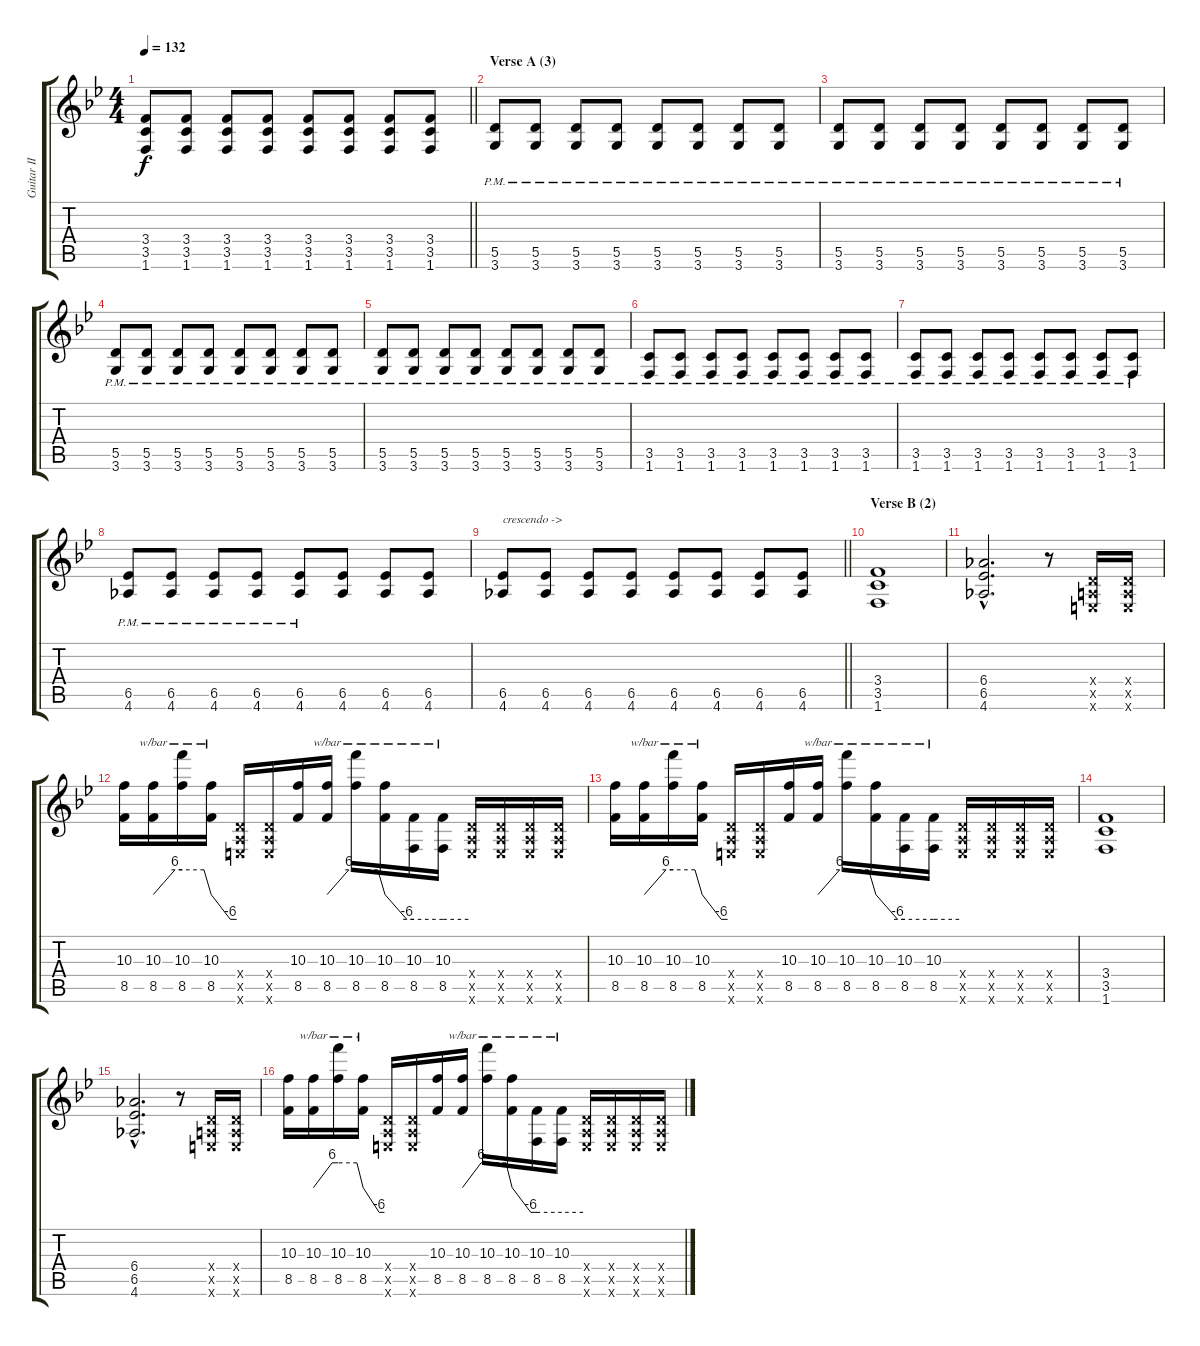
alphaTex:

\track ("Guitar II (Aiji)" "Guitar II ") {instrument distortionguitar}
\staff {score tabs}
\tuning (E4 B3 G3 D3 A2 E2) {hide}
\ts (4 4)
\tempo 132
\clef g2
\barLineRight lightlight
\ks bb
(3.4 3.5 1.6).8{dy f} (3.4 3.5 1.6).8 (3.4 3.5 1.6).8 (3.4 3.5 1.6).8 (3.4 3.5 1.6).8 (3.4 3.5 1.6).8 (3.4 3.5 1.6).8 (3.4 3.5 1.6).8 |
\section ("" "Verse A (3)")
(5.5{pm} 3.6{pm}).8 (5.5{pm} 3.6{pm}).8 (5.5{pm} 3.6{pm}).8 (5.5{pm} 3.6{pm}).8 (5.5{pm} 3.6{pm}).8 (5.5{pm} 3.6{pm}).8 (5.5{pm} 3.6{pm}).8 (5.5{pm} 3.6{pm}).8 |
(5.5{pm} 3.6{pm}).8 (5.5{pm} 3.6{pm}).8 (5.5{pm} 3.6{pm}).8 (5.5{pm} 3.6{pm}).8 (5.5{pm} 3.6{pm}).8 (5.5{pm} 3.6{pm}).8 (5.5{pm} 3.6{pm}).8 (5.5{pm} 3.6{pm}).8 |
(5.5{pm} 3.6{pm}).8 (5.5{pm} 3.6{pm}).8 (5.5{pm} 3.6{pm}).8 (5.5{pm} 3.6{pm}).8 (5.5{pm} 3.6{pm}).8 (5.5{pm} 3.6{pm}).8 (5.5{pm} 3.6{pm}).8 (5.5{pm} 3.6{pm}).8 |
(5.5{pm} 3.6{pm}).8 (5.5{pm} 3.6{pm}).8 (5.5{pm} 3.6{pm}).8 (5.5{pm} 3.6{pm}).8 (5.5{pm} 3.6{pm}).8 (5.5{pm} 3.6{pm}).8 (5.5{pm} 3.6{pm}).8 (5.5{pm} 3.6{pm}).8 |
(3.5{pm} 1.6{pm}).8 (3.5{pm} 1.6{pm}).8 (3.5{pm} 1.6{pm}).8 (3.5{pm} 1.6{pm}).8 (3.5{pm} 1.6{pm}).8 (3.5{pm} 1.6{pm}).8 (3.5{pm} 1.6{pm}).8 (3.5{pm} 1.6{pm}).8 |
(3.5{pm} 1.6{pm}).8 (3.5{pm} 1.6{pm}).8 (3.5{pm} 1.6{pm}).8 (3.5{pm} 1.6{pm}).8 (3.5{pm} 1.6{pm}).8 (3.5{pm} 1.6{pm}).8 (3.5{pm} 1.6{pm}).8 (3.5{pm} 1.6{pm}).8 |
(6.5{pm} 4.6{pm}).8 (6.5{pm} 4.6{pm}).8 (6.5{pm} 4.6{pm}).8 (6.5{pm} 4.6{pm}).8 (6.5{pm} 4.6{pm}).8 (6.5 4.6).8 (6.5 4.6).8 (6.5 4.6).8 |
\barLineRight lightlight
(6.5 4.6).8{txt "crescendo ->"} (6.5 4.6).8 (6.5 4.6).8 (6.5 4.6).8 (6.5 4.6).8 (6.5 4.6).8 (6.5 4.6).8 (6.5 4.6).8 |
\section ("" "Verse B (2)")
(3.4 3.5 1.6).1 |
(6.4{hac} 6.5{hac} 4.6{hac}).2{d} r.8 (0.4{x} 0.5{x} 0.6{x}).16 (0.4{x} 0.5{x} 0.6{x}).16 |
(10.3 8.5).16 (10.3 8.5).16{tbe (custom default 0 0 45 24 60 24)} (10.3 8.5).16{tbe (custom default 0 24 45 24 60 0)} (10.3 8.5).16{tbe (custom default 0 0 45 -24 60 -24)} (0.4{x} 0.5{x} 0.6{x}).16 (0.4{x} 0.5{x} 0.6{x}).16 (10.3 8.5).16 (10.3 8.5).16{tbe (custom default 0 0 45 24 60 24)} (10.3 8.5).16{tbe (custom default 0 24 45 24 60 0)} (10.3 8.5).16{tbe (custom default 0 0 45 -24 60 -24)} (10.3 8.5).16{tbe (hold default 0 -24 60 -24)} (10.3 8.5).16{tbe (hold default 0 -24 60 -24)} (0.4{x} 0.5{x} 0.6{x}).16 (0.4{x} 0.5{x} 0.6{x}).16 (0.4{x} 0.5{x} 0.6{x}).16 (0.4{x} 0.5{x} 0.6{x}).16 |
(10.3 8.5).16 (10.3 8.5).16{tbe (custom default 0 0 45 24 60 24)} (10.3 8.5).16{tbe (custom default 0 24 45 24 60 0)} (10.3 8.5).16{tbe (custom default 0 0 45 -24 60 -24)} (0.4{x} 0.5{x} 0.6{x}).16 (0.4{x} 0.5{x} 0.6{x}).16 (10.3 8.5).16 (10.3 8.5).16{tbe (custom default 0 0 45 24 60 24)} (10.3 8.5).16{tbe (custom default 0 24 45 24 60 0)} (10.3 8.5).16{tbe (custom default 0 0 45 -24 60 -24)} (10.3 8.5).16{tbe (hold default 0 -24 60 -24)} (10.3 8.5).16{tbe (hold default 0 -24 60 -24)} (0.4{x} 0.5{x} 0.6{x}).16 (0.4{x} 0.5{x} 0.6{x}).16 (0.4{x} 0.5{x} 0.6{x}).16 (0.4{x} 0.5{x} 0.6{x}).16 |
(3.4 3.5 1.6).1 |
(6.4{hac} 6.5{hac} 4.6{hac}).2{d} r.8 (0.4{x} 0.5{x} 0.6{x}).16 (0.4{x} 0.5{x} 0.6{x}).16 |
(10.3 8.5).16 (10.3 8.5).16{tbe (custom default 0 0 45 24 60 24)} (10.3 8.5).16{tbe (custom default 0 24 45 24 60 0)} (10.3 8.5).16{tbe (custom default 0 0 45 -24 60 -24)} (0.4{x} 0.5{x} 0.6{x}).16 (0.4{x} 0.5{x} 0.6{x}).16 (10.3 8.5).16 (10.3 8.5).16{tbe (custom default 0 0 45 24 60 24)} (10.3 8.5).16{tbe (custom default 0 24 45 24 60 0)} (10.3 8.5).16{tbe (custom default 0 0 45 -24 60 -24)} (10.3 8.5).16{tbe (hold default 0 -24 60 -24)} (10.3 8.5).16{tbe (hold default 0 -24 60 -24)} (0.4{x} 0.5{x} 0.6{x}).16 (0.4{x} 0.5{x} 0.6{x}).16 (0.4{x} 0.5{x} 0.6{x}).16 (0.4{x} 0.5{x} 0.6{x}).16
